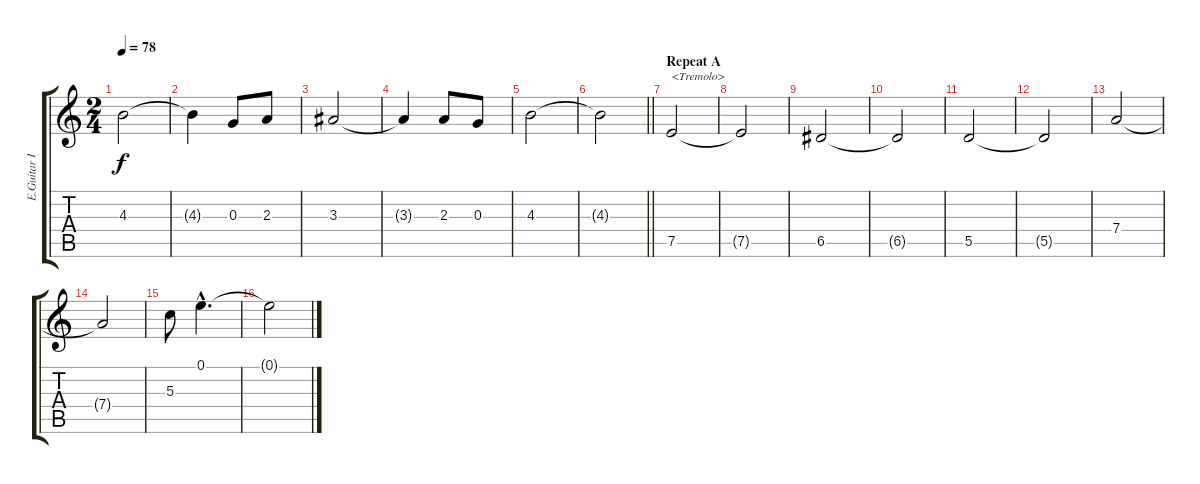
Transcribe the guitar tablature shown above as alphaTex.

\track ("E.Guitar II" "E.Guitar I") {instrument overdrivenguitar}
\staff {score tabs}
\tuning (E4 B3 G3 D3 A2 E2) {hide}
\ts (2 4)
\tempo 78
\clef g2
\ks c
4.3.2{dy f} |
4.3{t}.4 0.3.8 2.3.8 |
3.3.2 |
3.3{t}.4 2.3.8 0.3.8 |
4.3.2 |
\barLineRight lightlight
4.3{t}.2 |
\section ("" "Repeat A")
7.5.2{txt "<Tremolo>"} |
7.5{t}.2 |
6.5.2 |
6.5{t}.2 |
5.5.2 |
5.5{t}.2 |
7.4.2 |
7.4{t}.2 |
5.3.8 0.1{hac}.4{d} |
0.1{t}.2
